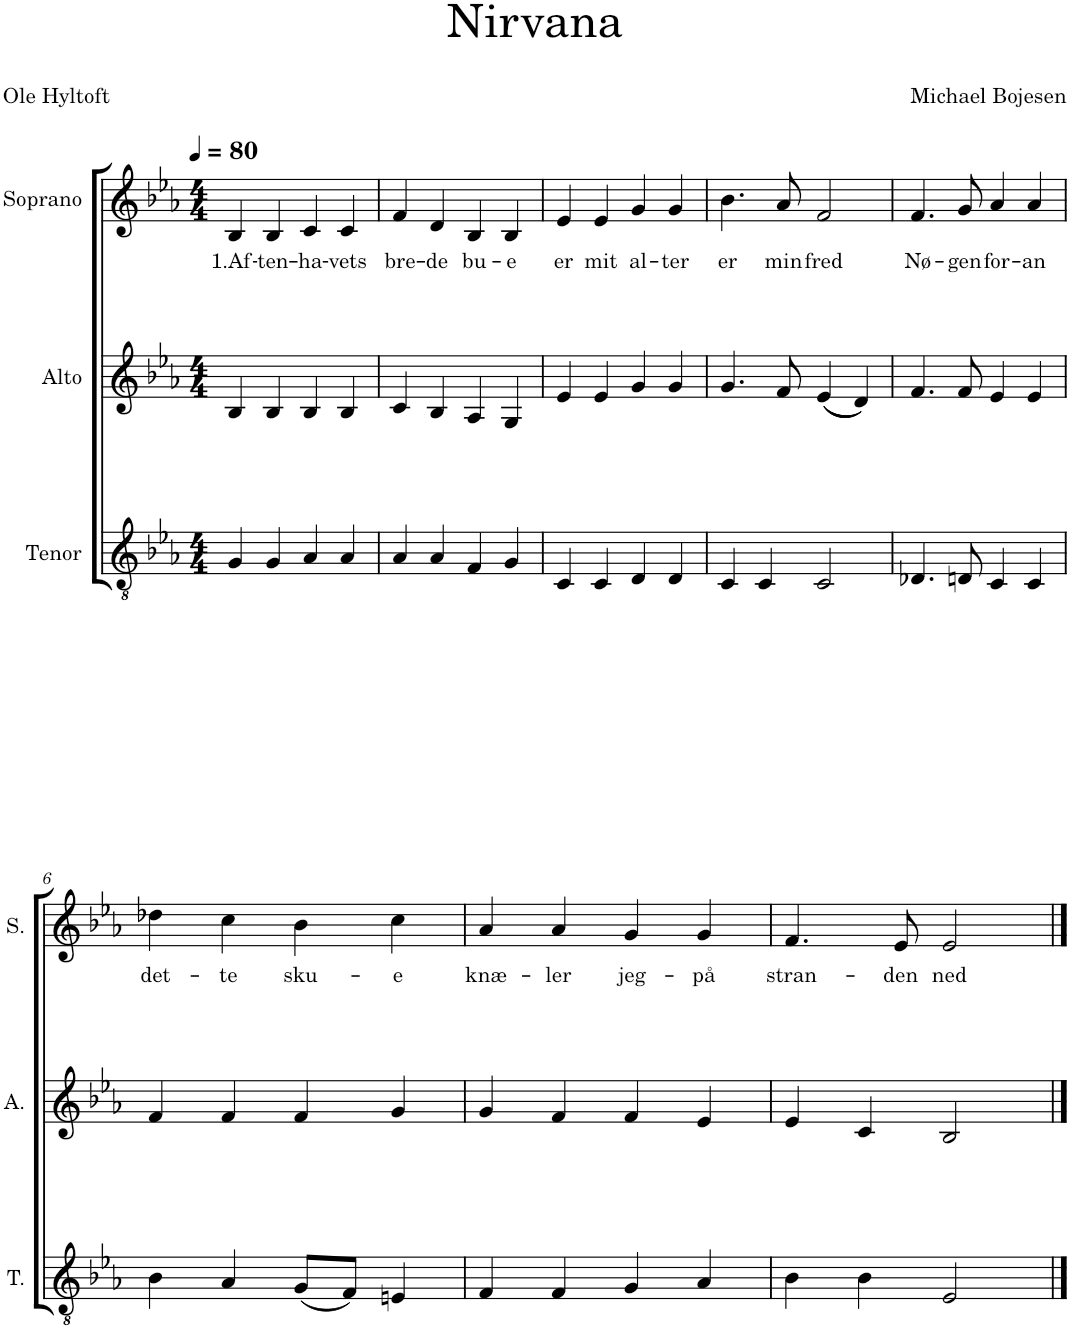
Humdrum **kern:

**kern	**kern	**kern	**text
*part3	*part2	*part1	*part1
*staff3	*staff2	*staff1	*staff1
*I"Tenor	*I"Alto	*I"Soprano	*
*I'T.	*I'A.	*I'S.	*
*clefGv2	*clefG2	*clefG2	*
*k[b-e-a-]	*k[b-e-a-]	*k[b-e-a-]	*
*M4/4	*M4/4	*M4/4	*
*MM80	*MM80	*MM80	*
=1	=1	=1	=1
!	!	!	!LO:LY:b
4G/	4B-/	4B-/	1.Af-
!	!	!	!LO:LY:b
4G/	4B-/	4B-/	-ten-
!	!	!	!LO:LY:b
4A-/	4B-/	4c/	-ha-
!	!	!	!LO:LY:b
4A-/	4B-/	4c/	-vets
=2	=2	=2	=2
!	!	!	!LO:LY:b
4A-/	4c/	4f/	bre-
!	!	!	!LO:LY:b
4A-/	4B-/	4d/	-de
!	!	!	!LO:LY:b
4F/	4A-/	4B-/	bu-
!	!	!	!LO:LY:b
4G/	4G/	4B-/	-e
=3	=3	=3	=3
!	!	!	!LO:LY:b
4C/	4e-/	4e-/	er
!	!	!	!LO:LY:b
4C/	4e-/	4e-/	mit
!	!	!	!LO:LY:b
4D/	4g/	4g/	al-
!	!	!	!LO:LY:b
4D/	4g/	4g/	-ter
=4	=4	=4	=4
!	!	!	!LO:LY:b
4C/	4.g/	4.b-\	er
4C/	.	.	.
!	!	!	!LO:LY:b
.	8f/	8a-/	min
!	!	!	!LO:LY:b
2C/	((4e-/	2f/	fred
.	4d/))	.	.
=5	=5	=5	=5
!	!	!	!LO:LY:b
4.D-X/	4.f/	4.f/	Nø-
!	!	!	!LO:LY:b
8Dn/	8f/	8g/	-gen
!	!	!	!LO:LY:b
4C/	4e-/	4a-/	for-
!	!	!	!LO:LY:b
4C/	4e-/	4a-/	-an
!!LO:LB:g=z
=6	=6	=6	=6
!	!	!	!LO:LY:b
4B-\	4f/	4dd-X\	det-
!	!	!	!LO:LY:b
4A-/	4f/	4cc\	-te
!	!	!	!LO:LY:b
(8G/L	4f/	4b-\	sku-
8F/J)	.	.	.
!	!	!	!LO:LY:b
4En/	4g/	4cc\	-e
=7	=7	=7	=7
!	!	!	!LO:LY:b
4F/	4g/	4a-/	knæ-
!	!	!	!LO:LY:b
4F/	4f/	4a-/	-ler
!	!	!	!LO:LY:b
4G/	4f/	4g/	jeg-
!	!	!	!LO:LY:b
4A-/	4e-/	4g/	-på
=8	=8	=8	=8
!	!	!	!LO:LY:b
4B-\	4e-/	4.f/	stran-
4B-\	4c/	.	.
!	!	!	!LO:LY:b
.	.	8e-/	-den
!	!	!	!LO:LY:b
2E-/	2B-/	2e-/	ned
==	==	==	==
*-	*-	*-	*-
